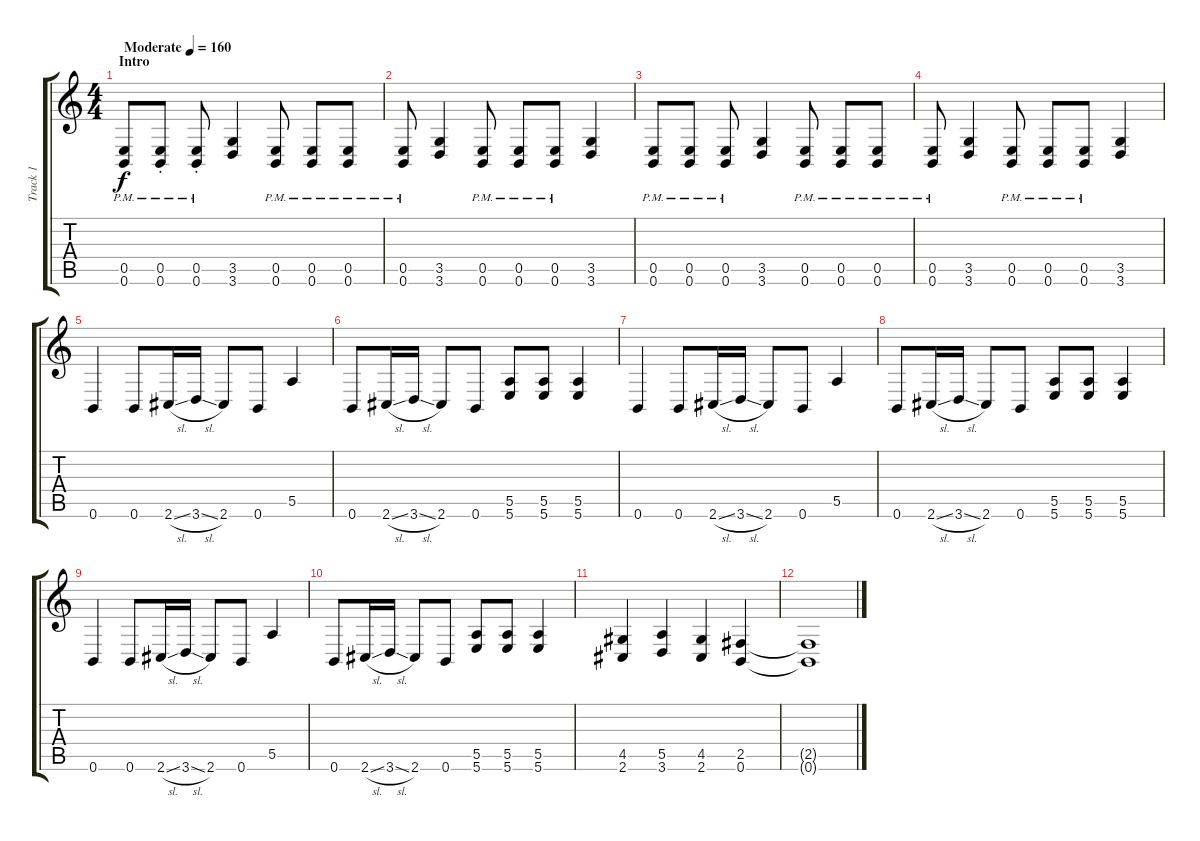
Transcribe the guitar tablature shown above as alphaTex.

\track ("Track 1" "Track 1") {instrument distortionguitar}
\staff {score tabs}
\tuning (B3 Gb3 D3 A2 E2 B1) {hide}
\ts (4 4)
\section ("" "Intro")
\tempo (160 "Moderate")
\clef g2
\ks c
(0.5{pm} 0.6{pm}).8{dy f instrument distortionguitar} (0.5{pm st} 0.6{pm}).8 (0.5{pm st} 0.6{pm}).8 (3.5 3.6).4 (0.5{pm} 0.6{pm}).8 (0.5{pm} 0.6{pm}).8 (0.5{pm} 0.6{pm}).8 |
(0.5{pm} 0.6{pm}).8 (3.5 3.6).4 (0.5{pm} 0.6{pm}).8 (0.5{pm} 0.6{pm}).8 (0.5{pm} 0.6{pm}).8 (3.5 3.6).4 |
(0.5{pm} 0.6{pm}).8 (0.5{pm} 0.6{pm}).8 (0.5{pm} 0.6{pm}).8 (3.5 3.6).4 (0.5{pm} 0.6{pm}).8 (0.5{pm} 0.6{pm}).8 (0.5{pm} 0.6{pm}).8 |
(0.5{pm} 0.6{pm}).8 (3.5 3.6).4 (0.5{pm} 0.6{pm}).8 (0.5{pm} 0.6{pm}).8 (0.5{pm} 0.6{pm}).8 (3.5 3.6).4 |
0.6.4 0.6.8 2.6{sl}.16 3.6{sl}.16 2.6.8 0.6.8 5.5.4 |
0.6.8 2.6{sl}.16 3.6{sl}.16 2.6.8 0.6.8 (5.5 5.6).8 (5.5 5.6).8 (5.5 5.6).4 |
0.6.4 0.6.8 2.6{sl}.16 3.6{sl}.16 2.6.8 0.6.8 5.5.4 |
0.6.8 2.6{sl}.16 3.6{sl}.16 2.6.8 0.6.8 (5.5 5.6).8 (5.5 5.6).8 (5.5 5.6).4 |
0.6.4 0.6.8 2.6{sl}.16 3.6{sl}.16 2.6.8 0.6.8 5.5.4 |
0.6.8 2.6{sl}.16 3.6{sl}.16 2.6.8 0.6.8 (5.5 5.6).8 (5.5 5.6).8 (5.5 5.6).4 |
(4.5 2.6).4 (5.5 3.6).4 (4.5 2.6).4 (2.5 0.6).4 |
(2.5{t} 0.6{t}).1
